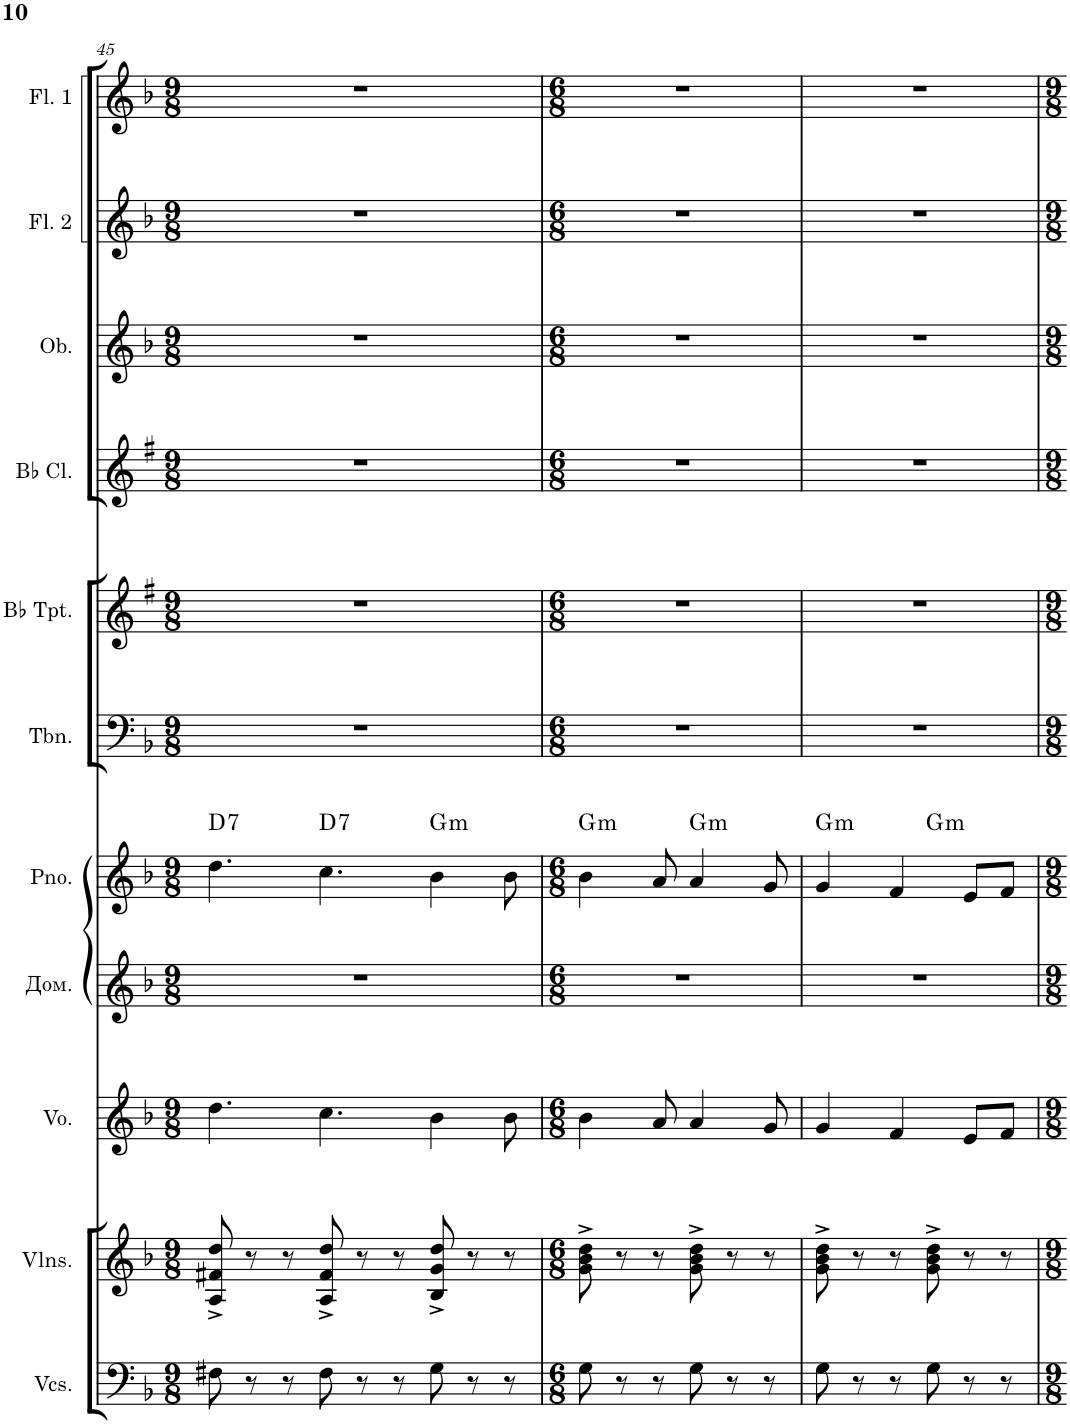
**kern	**kern	**kern	**kern	**kern	**harte	**kern	**kern	**kern	**kern	**kern	**kern
*part11	*part10	*part9	*part8	*part7	*part7	*part6	*part5	*part4	*part3	*part2	*part1
*staff11	*staff10	*staff9	*staff8	*staff7	*	*staff6	*staff5	*staff4	*staff3	*staff2	*staff1
*I"Violoncellos	*I"Violins	*I"Voice	*I"Домра	*I"Piano	*	*I"Trombone	*I"Bb Trumpet	*I"Bb Clarinet	*I"Oboe	*I"Flute 2	*I"Flute 1
*I'Vcs.	*I'Vlns.	*I'Vo.	*	*I'Pno.	*	*I'Tbn.	*I'Bb Tpt.	*I'Bb Cl.	*I'Ob.	*I'Fl. 2	*I'Fl. 1
!!LO:PB:g=z
*clefF4	*clefG2	*clefG2	*clefG2	*clefG2	*	*clefF4	*clefG2	*clefG2	*clefG2	*clefG2	*clefG2
*	*	*	*	*	*	*	*Trd1c2	*Trd1c2	*	*	*
*k[b-]	*k[b-]	*k[b-]	*k[b-]	*k[b-]	*	*k[b-]	*k[f#]	*k[f#]	*k[b-]	*k[b-]	*k[b-]
*M9/8	*M9/8	*M9/8	*M9/8	*M9/8	*	*M9/8	*M9/8	*M9/8	*M9/8	*M9/8	*M9/8
=45	=45	=45	=45	=45	=45	=45	=45	=45	=45	=45	=45
!	!	!	!	!	!LO:H:kt=7	!	!	!	!	!	!
8F#X\	8A/^ 8f#X/^ 8dd/^	4.dd\	8%9r	4.dd\	D:7	8%9r	8%9r	8%9r	8%9r	8%9r	8%9r
8r	8r	.	.	.	.	.	.	.	.	.	.
8r	8r	.	.	.	.	.	.	.	.	.	.
!	!	!	!	!	!LO:H:kt=7	!	!	!	!	!	!
8F#\	8A/^ 8f#/^ 8dd/^	4.cc\	.	4.cc\	D:7	.	.	.	.	.	.
8r	8r	.	.	.	.	.	.	.	.	.	.
8r	8r	.	.	.	.	.	.	.	.	.	.
!	!	!	!	!	!LO:H:kt=m	!	!	!	!	!	!
8G\	8B-/^ 8g/^ 8dd/^	4b-\	.	4b-\	G:min	.	.	.	.	.	.
8r	8r	.	.	.	.	.	.	.	.	.	.
8r	8r	8b-\	.	8b-\	.	.	.	.	.	.	.
=46	=46	=46	=46	=46	=46	=46	=46	=46	=46	=46	=46
*M6/8	*M6/8	*M6/8	*M6/8	*M6/8	*	*M6/8	*M6/8	*M6/8	*M6/8	*M6/8	*M6/8
!	!	!	!	!	!LO:H:kt=m	!	!	!	!	!	!
8G\	8g\^ 8b-\^ 8dd\^	4b-\	2.r	4b-\	G:min	2.r	2.r	2.r	2.r	2.r	2.r
8r	8r	.	.	.	.	.	.	.	.	.	.
8r	8r	8a/	.	8a/	.	.	.	.	.	.	.
!	!	!	!	!	!LO:H:kt=m	!	!	!	!	!	!
8G\	8g\^ 8b-\^ 8dd\^	4a/	.	4a/	G:min	.	.	.	.	.	.
8r	8r	.	.	.	.	.	.	.	.	.	.
8r	8r	8g/	.	8g/	.	.	.	.	.	.	.
=47	=47	=47	=47	=47	=47	=47	=47	=47	=47	=47	=47
!	!	!	!	!	!LO:H:kt=m	!	!	!	!	!	!
*	*	*	*	*^	*	*	*	*	*	*	*
8G\	8g\^ 8b-\^ 8dd\^	4g/	2.r	4g/	4.ryy	G:min	2.r	2.r	2.r	2.r	2.r	2.r
8r	8r	.	.	.	.	.	.	.	.	.	.	.
8r	8r	4f/	.	4f/	.	.	.	.	.	.	.	.
!	!	!	!	!	!	!LO:H:kt=m	!	!	!	!	!	!
8G\	8g\^ 8b-\^ 8dd\^	.	.	.	4.ryy	G:min	.	.	.	.	.	.
8r	8r	8e/L	.	8e/L	.	.	.	.	.	.	.	.
8r	8r	8f/J	.	8f/J	.	.	.	.	.	.	.	.
*	*	*	*	*v	*v	*	*	*	*	*	*	*
=	=	=	=	=	=	=	=	=	=	=	=
*-	*-	*-	*-	*-	*-	*-	*-	*-	*-	*-	*-
